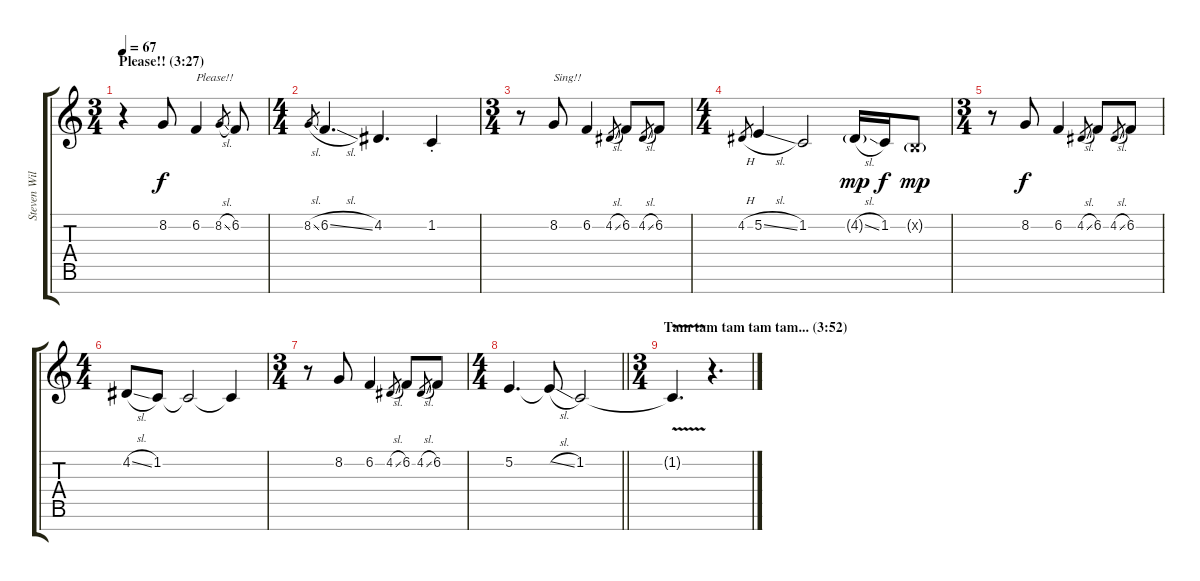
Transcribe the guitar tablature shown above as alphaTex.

\track ("Steven Wilson Vocals" "Steven Wil") {instrument lead6voice}
\staff {score tabs}
\tuning (E4 B3 G3 D3 A2 E2 B1) {hide}
\ts (3 4)
\section ("" "Please!! (3:27)")
\tempo 67
\clef g2
\ks c
r.4{dy f} 8.2.8 6.2.4{txt "Please!!"} 8.2{sl}.8{gr} 6.2.8 |
\ts (4 4)
8.2{sl}.8{gr} 6.2{sl}.4{d} 4.2.4{d} 1.2{st}.4 |
\ts (3 4)
r.8 8.2.8{txt "Sing!!"} 6.2.4 4.2{sl}.8{gr} 6.2.8 4.2{sl}.8{gr} 6.2.8 |
\ts (4 4)
4.2{h}.8{gr} 5.2{sl}.4 1.2.2 4.2{sl g}.16{dy mp} 1.2.16{dy f} 0.2{g x}.8{dy mp} |
\ts (3 4)
r.8 8.2.8{dy f} 6.2.4 4.2{sl}.8{gr} 6.2.8 4.2{sl}.8{gr} 6.2.8 |
\ts (4 4)
4.2{sl}.8 1.2.8 1.2{t}.2 1.2{t}.4 |
\ts (3 4)
r.8 8.2.8 6.2.4 4.2{sl}.8{gr} 6.2.8 4.2{sl}.8{gr} 6.2.8 |
\ts (4 4)
\barLineRight lightlight
5.2.4{d} 5.2{sl t}.8 1.2.2 |
\ts (3 4)
\section ("" "Tam tam tam tam tam... (3:52)")
1.2{v t}.4{d} r.4{d}
